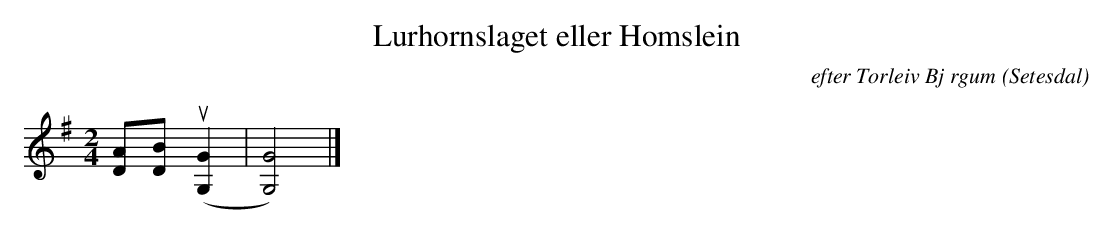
X:1
T:Lurhornslaget eller Homslein
C:efter Torleiv Bj rgum
O:Setesdal
M:2/4
L:1/8
K:G
[AD][BD] u([G,G]2 |[G,G]4) |]
